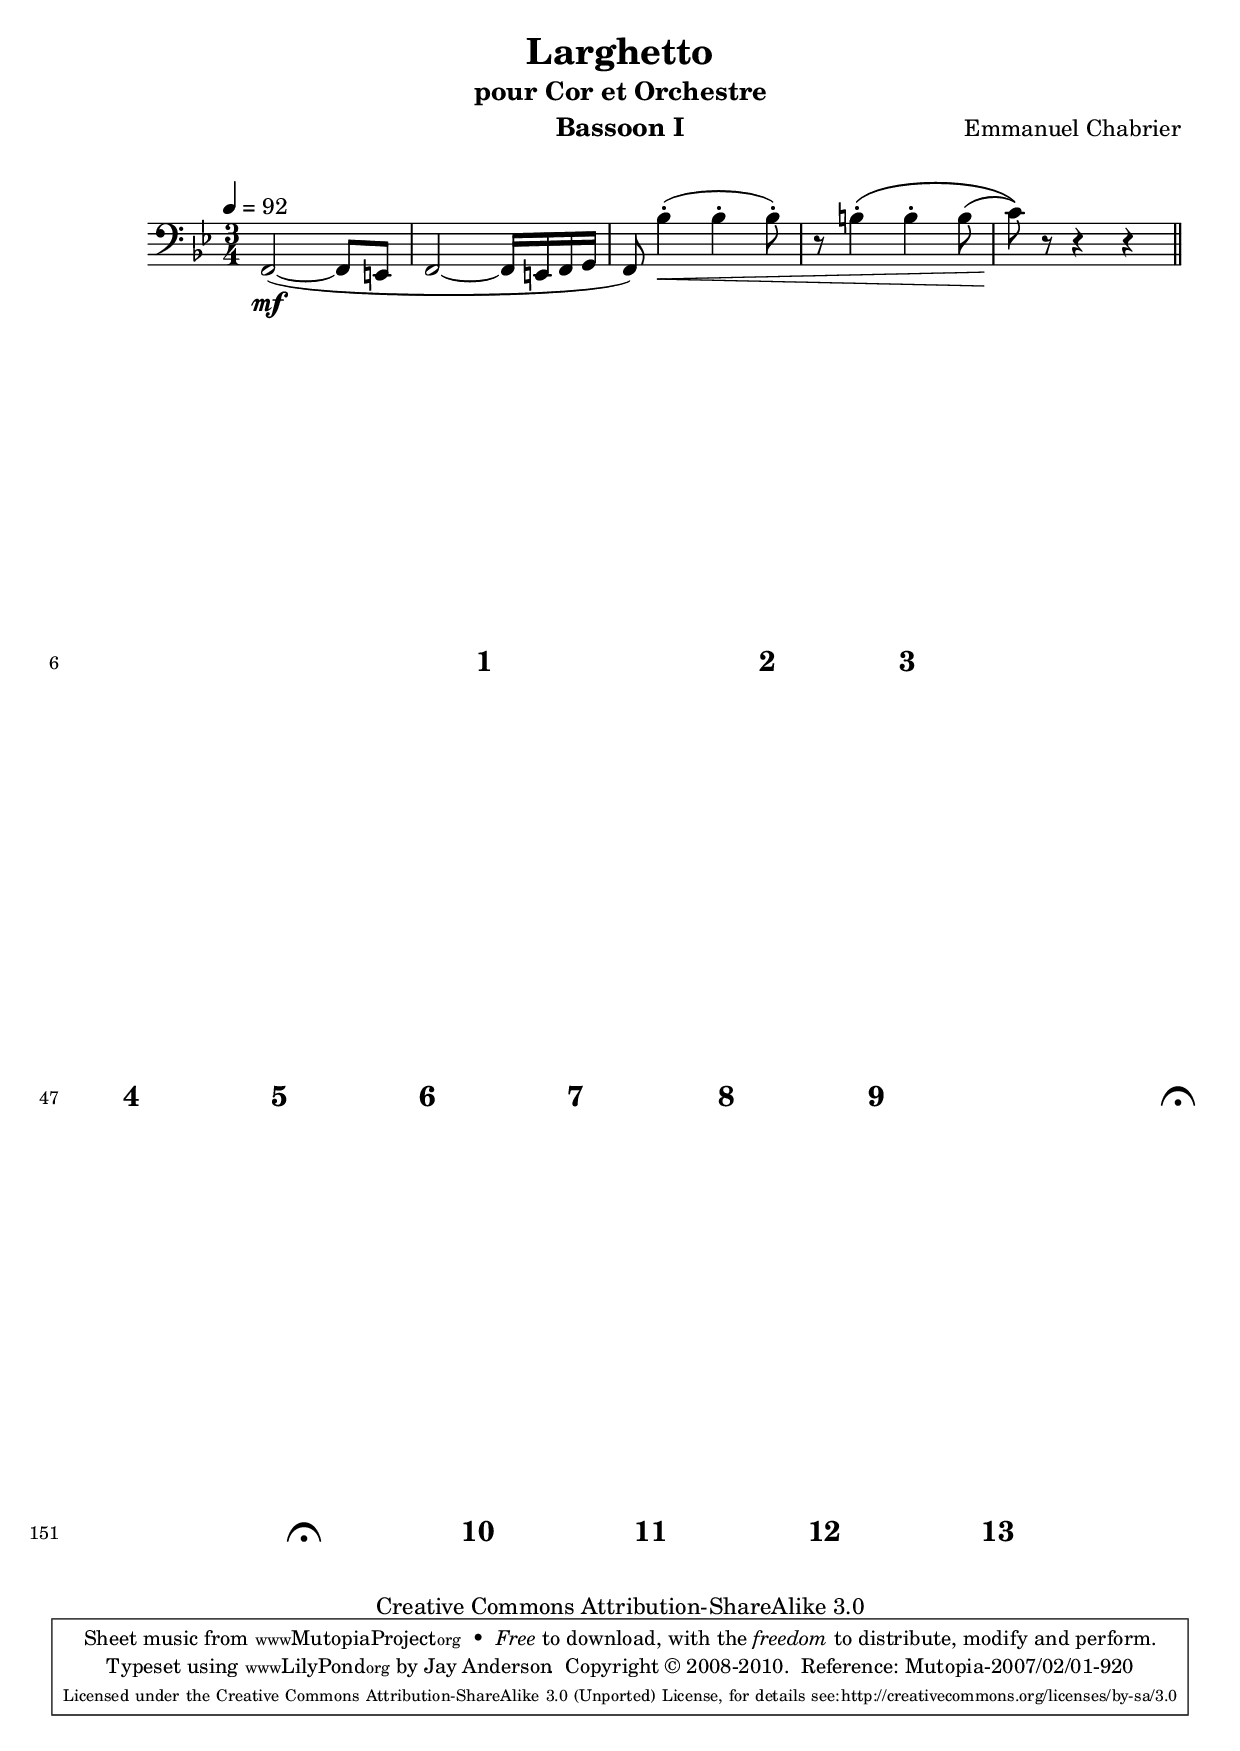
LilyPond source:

\version "2.13.18"

\include "defs.ily"
\version "2.13.18"

bassoonOne = \relative c,
{
  \clef bass
  \key bes \major
  f2~(\mf f8 e |
  f2~ f16 e f g |
  f8) bes'4-.(\< bes-. bes8-.) |
  r8 b4-.\( b-. b8( |
  c)\)\! r r4 r |

  r4\fermata r r |
}


instrument = "Bassoon I"
notes = \bassoonOne

\version "2.13.18"

\include "defs.ily"

\include "header.ily"
\score
{
  \new Staff { << \notes \outline >> }
}


